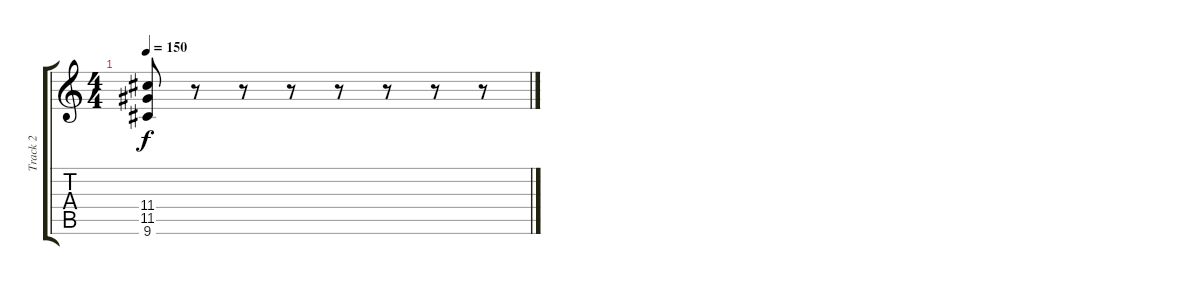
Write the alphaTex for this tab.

\track ("Track 2" "Track 2") {instrument overdrivenguitar}
\staff {score tabs}
\tuning (E4 B3 G3 D3 A2 E2) {hide}
\ts (4 4)
\tempo 150
\clef g2
\ks c
(11.4 11.5 9.6).8{dy f} r.8 r.8 r.8 r.8 r.8 r.8 r.8
